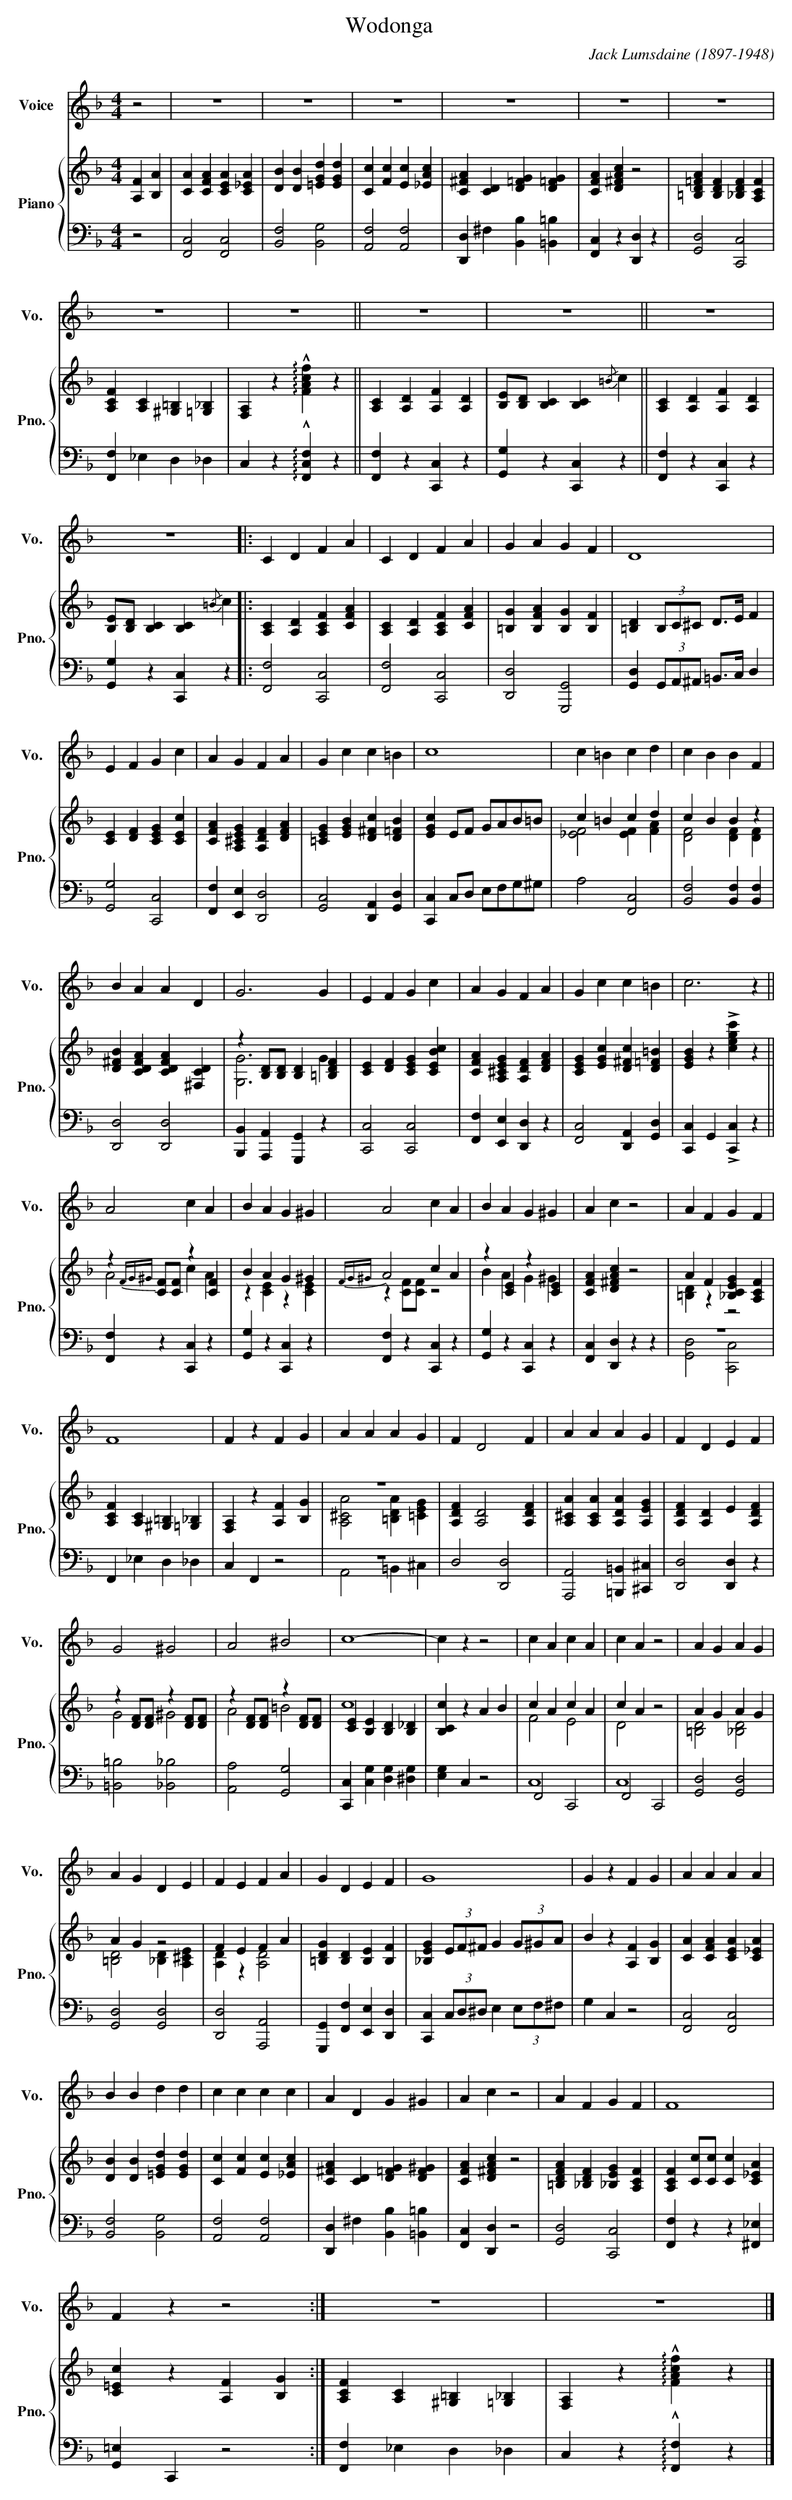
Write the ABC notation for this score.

X:1
T:Wodonga
C:Jack Lumsdaine (1897-1948)
%%score 1 { ( 2 3 ) | ( 4 5 ) }
L:1/4
M:4/4
K:F
V:1 treble nm="Voice" snm="Vo."
V:2 treble nm="Piano" snm="Pno."
V:3 treble
V:4 bass
V:5 bass
V:1
z2 | z4 | z4 | z4 | z4 | z4 | z4 |$ z4 | z4 || z4 | z4 || z4 |$ z4 |: C D F A | C D F A |
G A G F | D4 |$ E F G c | A G F A | G c c =B | c4 | c =B c d | c B B F |$ B A A D | G3 G |
E F G c | A G F A | G c c =B | c3 z ||$ A2 c A | B A G ^G | A2 c A | B A G ^G | A c z2 |
A F G F |$ F4 | F z F G | A A A G | F D2 F | A A A G | F D E F |$ G2 ^G2 | A2 ^B2 | c4- | c z z2 |
c A c A | c A z2 | A G A G |$ A G D E | F E F A | G D E F | G4 | G z F G | A A A A |$ B B d d |
c c c c | A D G ^G | A c z2 | A F G F | F4 |$ F z z2 :|Z|Z|]
V:2
[A,F] [B,A] | [CA] [CFA] [CEA] [C_EA] | [DB] [DB] [=EGd] [EGd] | [Cc] [Fc] [Ec] [_EAc] |
[C^FA] [CD] [D=FG] [D=FG] | [CFA] [D^FAc] z2 | [=B,D=FA] [B,DF] [_B,DF] [A,CF] |$
[A,CF] [A,C] [^G,=B,] [=G,_B,] | [F,A,] z !arpeggio!!^![FAcf] z || [A,C] [A,D] [A,F] [A,D] |
[B,E]/[B,D]/ [B,C] [B,C]{/=B} c || [A,C] [A,D] [A,F] [A,D] |$ [B,E]/[B,D]/ [B,C] [B,C]{/=B} c |:
[A,C] [A,D] [A,CF] [CFA] | [A,C] [A,D] [A,CF] [CFA] | [=B,G] [B,FA] [B,G] [B,F] |
[=B,D] (3B,/C/^C/ D/>E/ F |$ [CE] [DF] [CEG] [CEc] | [CFA] [A,^CEG] [A,DF] [DFA] |
[=CEG] [EGB] [D^Fc] [D=FB] | [EGc] E/F/ G/A/B/=B/ | c =B c d | c B B z |$
[D^FB] [CDFA] [CDFA] [^F,CD] | z [B,D]/[B,D]/ [B,D] [=B,DF] | [CE] [DF] [CEG] [CEBc] |
[CFA] [A,^CEG] [A,DF] [DFA] | [CEG] [EGc] [D^Fc] [D=F=B] | [EGB] z !>![cegc'] z ||$
z{FG^G} [CF]/[CF]/ z [CF] | B A G ^G |{FG^G} A2 c A | z [CE] z [CE] | [CFA] [D^FAc] z2 |
A F [_B,CEG] [A,CF] |$ [A,CF] [A,C] [^G,=B,] [=G,_B,] | [F,A,] z [A,F] [B,G] | z4 |
[A,DF] [A,D]2 [A,DF] | [A,^CA] [A,CA] [A,DA] [A,EG] | [A,DF] [A,D] E [A,DF] |$
z [DF]/[DF]/ z [DF]/[DF]/ | z [DF]/[DF]/ z [DF]/[DF]/ | [CE] [B,E] [B,D] [B,_D] | [B,Cc] z A B |
c A c A | c A z2 | A G A G |$ A G z2 | F E F A | [=B,DG] [B,D] [B,E] [B,F] |
[_B,EG] (3E/F/^F/ G (3G/^G/A/ | B z [A,F] [B,G] | [CA] [CFA] [CEA] [C_EA] |$
[DB] [DB] [=EGd] [EGd] | [Cc] [Fc] [Ec] [_EAc] | [C^FA] [CD] [D=FG] [DF^G] | [CFA] [D^FAc] z2 |
[=B,DFA] [_B,DF] [_B,EG] [A,CF] | [A,CF] [Cc]/[Cc]/ [Cc] [C_EA] |$ [C=Ec] z [A,F] [B,G] :|
[A,CF] [A,C] [^G,=B,] [=G,_B,] | [F,A,] z !arpeggio!!^![FAcf] z |]
V:3
x2 | x4 | x4 | x4 | x4 | x4 | x4 |$ x4 | x4 || x4 | x4 || x4 |$ x4 |: x4 | x4 | x4 | x4 |$ x4 |
x4 | x4 | x4 | [_EF]2 [EF] [FA] | [DF]2 [DF] [DF] |$ x4 | [G,G]3 G | x4 | x4 | x4 | x4 ||$
A2 c A | z [CE] z [CE] | z [CF]/[CF]/ z2 | B A G ^G | x4 | [=B,D] z z2 |$ x4 | x4 |
[A,^CA]2 [=B,DA] [=CEG] | x4 | x4 | x4 |$ G2 ^G2 | A2 =B2 | c4 | x4 | F2 E2 | D2 z2 |
[=B,D]2 [_B,D]2 |$ [=B,D]2 [_B,D] [A,^CE] | [A,D] z [A,D]2 | x4 | x4 | x4 | x4 |$ x4 | x4 | x4 |
x4 | x4 | x4 |$ x4 :| x4 | x4 |]
V:4
z2 | [F,,C,]2 [F,,C,]2 | [B,,F,]2 [B,,G,]2 | [A,,F,]2 [A,,F,]2 | [D,,D,] ^F, [B,,B,] [=B,,=B,] |
[F,,C,] z [D,,D,] z | [G,,D,]2 [C,,C,]2 |$ [F,,F,] _E, D, _D, | C, z !arpeggio!!^![F,,C,F,] z ||
[F,,F,] z [C,,C,] z | [G,,G,] z [C,,C,] z || [F,,F,] z [C,,C,] z |$ [G,,G,] z [C,,C,] z |:
[F,,F,]2 [C,,C,]2 | [F,,F,]2 [C,,C,]2 | [D,,D,]2 [G,,,G,,]2 |
[G,,D,] (3G,,/A,,/^A,,/ =B,,/>C,/ D, |$ [G,,G,]2 [C,,C,]2 | [F,,F,] [E,,E,] [D,,D,]2 |
[G,,C,]2 [D,,A,,] [G,,D,] | [C,,C,] C,/D,/ E,/F,/G,/^G,/ | A,2 [F,,C,]2 |
[B,,F,]2 [B,,F,] [B,,F,] |$ [D,,D,]2 [D,,D,]2 | [B,,,B,,] [A,,,A,,] [G,,,G,,] z |
[C,,C,]2 [C,,C,]2 | [F,,F,] [E,,E,] [D,,D,] z | [F,,C,]2 [D,,A,,] [G,,D,] |
[C,,C,] G,, !>![C,,C,] z ||$ [F,,F,] z [C,,C,] z | [G,,G,] z [C,,C,] z | [F,,F,] z [C,,C,] z |
[G,,G,] z [C,,C,] z | [F,,C,] [D,,D,] z z | z4 |$ F,, _E, D, _D, | C, F,, z2 | z4 | D,2 [D,,D,]2 |
[A,,,A,,]2 [=B,,,=B,,] [^C,,^C,] | [D,,D,]2 [D,,D,] z |$ [=B,,=B,]2 [_B,,_B,]2 |
[A,,A,]2 [G,,G,]2 | [C,,C,] [C,G,] [D,G,] [^D,G,] | [E,G,] C, z2 | F,,2 C,,2 | F,,2 C,,2 |
[G,,D,]2 [G,,D,]2 |$ [G,,D,]2 [G,,D,]2 | [D,,D,]2 [A,,,A,,]2 | [G,,,G,,] [F,,F,] [E,,E,] [D,,D,] |
[C,,C,] (3C,/D,/^D,/ E, (3E,/F,/^F,/ | G, C, z2 | [F,,C,]2 [F,,C,]2 |$ [B,,F,]2 [B,,G,]2 |
[A,,F,]2 [A,,F,]2 | [D,,D,] ^F, [B,,B,] [=B,,=B,] | [F,,C,] [D,,D,] z2 | [G,,D,]2 [C,,C,]2 |
[F,,F,] z z [^F,,_E,] |$ [G,,=E,] C,, z2 :| [F,,F,] _E, D, _D, | C, z !arpeggio!!^![F,,F,] z |]
V:5
x2 | x4 | x4 | x4 | x4 | x4 | x4 |$ x4 | x4 || x4 | x4 || x4 |$ x4 |: x4 | x4 | x4 | x4 |$ x4 |
x4 | x4 | x4 | x4 | x4 |$ x4 | x4 | x4 | x4 | x4 | x4 ||$ x4 | x4 | x4 | x4 | x4 |
[G,,D,]2 [C,,C,]2 |$ x4 | x4 | A,,2 =B,, ^C, | x4 | x4 | x4 |$ x4 | x4 | x4 | x4 | C,4 | C,4 |
x4 |$ x4 | x4 | x4 | x4 | x4 | x4 |$ x4 | x4 | x4 | x4 | x4 | x4 |$ x4 :| x4 | x4 |]
